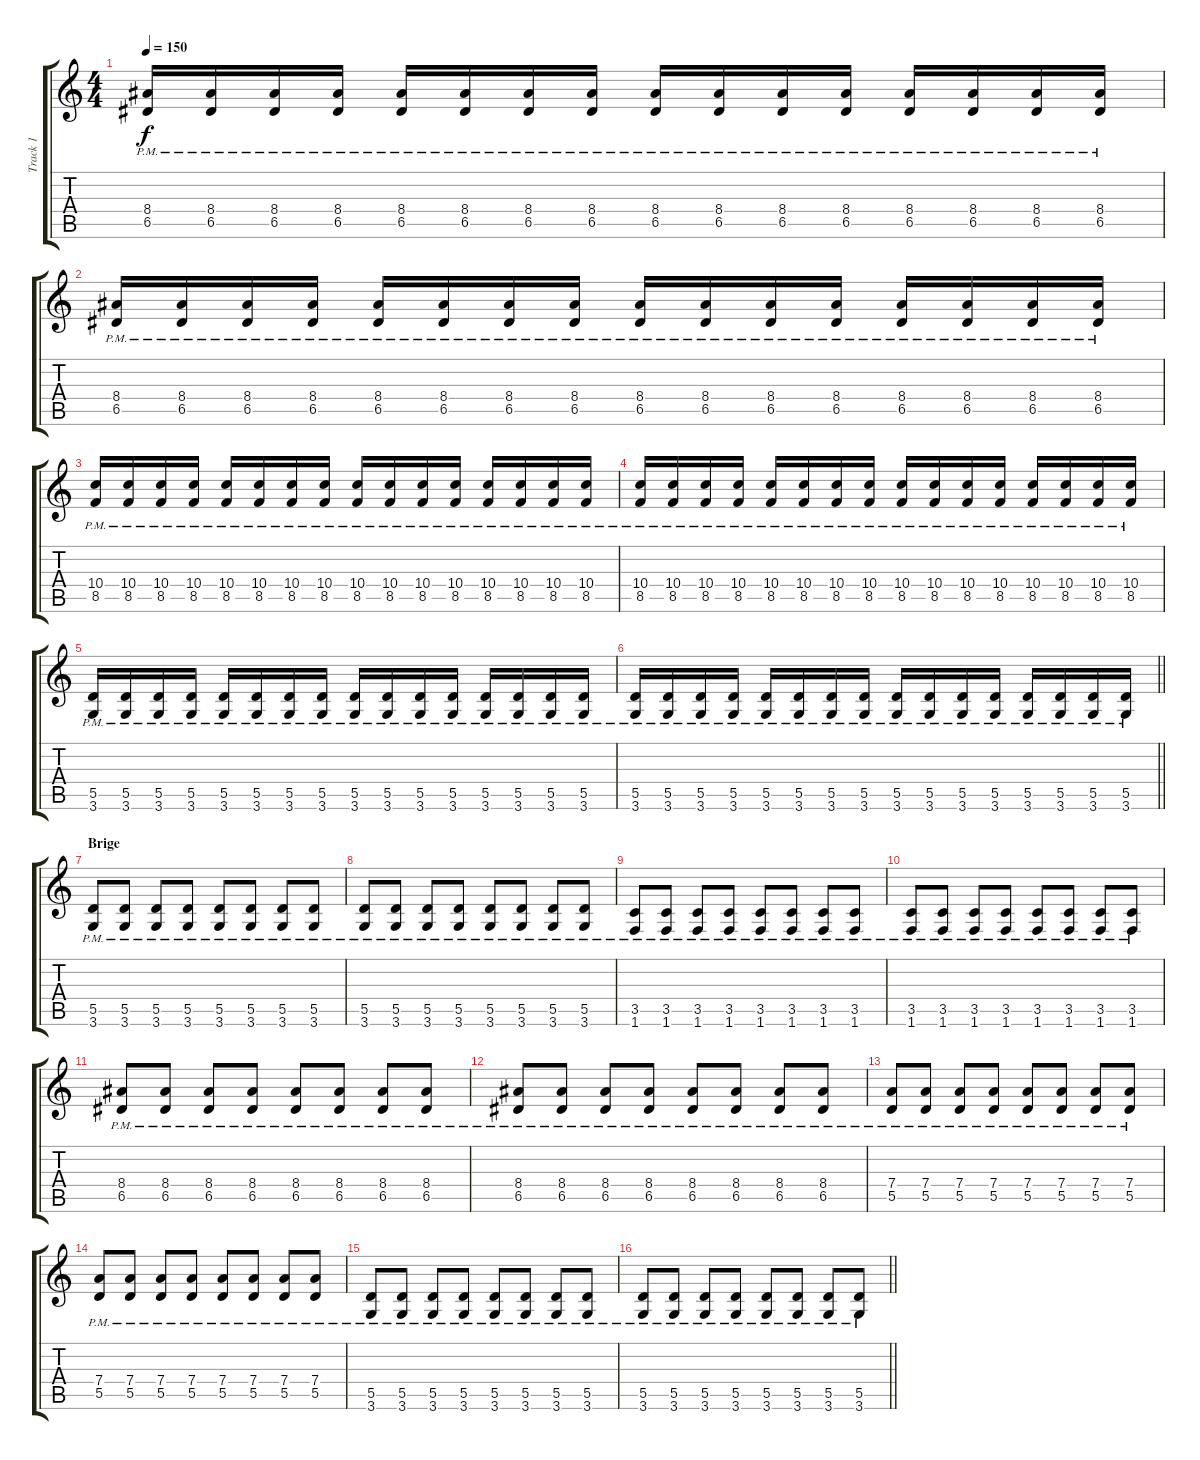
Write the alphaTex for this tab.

\track ("Track 1" "Track 1") {instrument distortionguitar}
\staff {score tabs}
\tuning (E4 B3 G3 D3 A2 E2) {hide}
\ts (4 4)
\tempo 150
\clef g2
\ks c
(8.4{pm} 6.5{pm}).16{dy f} (8.4{pm} 6.5{pm}).16 (8.4{pm} 6.5{pm}).16 (8.4{pm} 6.5{pm}).16 (8.4{pm} 6.5{pm}).16 (8.4{pm} 6.5{pm}).16 (8.4{pm} 6.5{pm}).16 (8.4{pm} 6.5{pm}).16 (8.4{pm} 6.5{pm}).16 (8.4{pm} 6.5{pm}).16 (8.4{pm} 6.5{pm}).16 (8.4{pm} 6.5{pm}).16 (8.4{pm} 6.5{pm}).16 (8.4{pm} 6.5{pm}).16 (8.4{pm} 6.5{pm}).16 (8.4{pm} 6.5{pm}).16 |
(8.4{pm} 6.5{pm}).16 (8.4{pm} 6.5{pm}).16 (8.4{pm} 6.5{pm}).16 (8.4{pm} 6.5{pm}).16 (8.4{pm} 6.5{pm}).16 (8.4{pm} 6.5{pm}).16 (8.4{pm} 6.5{pm}).16 (8.4{pm} 6.5{pm}).16 (8.4{pm} 6.5{pm}).16 (8.4{pm} 6.5{pm}).16 (8.4{pm} 6.5{pm}).16 (8.4{pm} 6.5{pm}).16 (8.4{pm} 6.5{pm}).16 (8.4{pm} 6.5{pm}).16 (8.4{pm} 6.5{pm}).16 (8.4{pm} 6.5{pm}).16 |
(10.4{pm} 8.5{pm}).16 (10.4{pm} 8.5{pm}).16 (10.4{pm} 8.5{pm}).16 (10.4{pm} 8.5{pm}).16 (10.4{pm} 8.5{pm}).16 (10.4{pm} 8.5{pm}).16 (10.4{pm} 8.5{pm}).16 (10.4{pm} 8.5{pm}).16 (10.4{pm} 8.5{pm}).16 (10.4{pm} 8.5{pm}).16 (10.4{pm} 8.5{pm}).16 (10.4{pm} 8.5{pm}).16 (10.4{pm} 8.5{pm}).16 (10.4{pm} 8.5{pm}).16 (10.4{pm} 8.5{pm}).16 (10.4{pm} 8.5{pm}).16 |
(10.4{pm} 8.5{pm}).16 (10.4{pm} 8.5{pm}).16 (10.4{pm} 8.5{pm}).16 (10.4{pm} 8.5{pm}).16 (10.4{pm} 8.5{pm}).16 (10.4{pm} 8.5{pm}).16 (10.4{pm} 8.5{pm}).16 (10.4{pm} 8.5{pm}).16 (10.4{pm} 8.5{pm}).16 (10.4{pm} 8.5{pm}).16 (10.4{pm} 8.5{pm}).16 (10.4{pm} 8.5{pm}).16 (10.4{pm} 8.5{pm}).16 (10.4{pm} 8.5{pm}).16 (10.4{pm} 8.5{pm}).16 (10.4{pm} 8.5{pm}).16 |
(5.5{pm} 3.6).16 (5.5{pm} 3.6).16 (5.5{pm} 3.6).16 (5.5{pm} 3.6).16 (5.5{pm} 3.6).16 (5.5{pm} 3.6).16 (5.5{pm} 3.6).16 (5.5{pm} 3.6).16 (5.5{pm} 3.6).16 (5.5{pm} 3.6).16 (5.5{pm} 3.6).16 (5.5{pm} 3.6).16 (5.5{pm} 3.6).16 (5.5{pm} 3.6).16 (5.5{pm} 3.6).16 (5.5{pm} 3.6).16 |
\barLineRight lightlight
(5.5{pm} 3.6).16 (5.5{pm} 3.6).16 (5.5{pm} 3.6).16 (5.5{pm} 3.6).16 (5.5{pm} 3.6).16 (5.5{pm} 3.6).16 (5.5{pm} 3.6).16 (5.5{pm} 3.6).16 (5.5{pm} 3.6).16 (5.5{pm} 3.6).16 (5.5{pm} 3.6).16 (5.5{pm} 3.6).16 (5.5{pm} 3.6).16 (5.5{pm} 3.6).16 (5.5{pm} 3.6).16 (5.5{pm} 3.6).16 |
\section ("" "Brige")
(5.5{pm} 3.6{pm}).8 (5.5{pm} 3.6{pm}).8 (5.5{pm} 3.6{pm}).8 (5.5{pm} 3.6{pm}).8 (5.5{pm} 3.6{pm}).8 (5.5{pm} 3.6{pm}).8 (5.5{pm} 3.6{pm}).8 (5.5{pm} 3.6{pm}).8 |
(5.5{pm} 3.6{pm}).8 (5.5{pm} 3.6{pm}).8 (5.5{pm} 3.6{pm}).8 (5.5{pm} 3.6{pm}).8 (5.5{pm} 3.6{pm}).8 (5.5{pm} 3.6{pm}).8 (5.5{pm} 3.6{pm}).8 (5.5{pm} 3.6{pm}).8 |
(3.5{pm} 1.6{pm}).8 (3.5{pm} 1.6{pm}).8 (3.5{pm} 1.6{pm}).8 (3.5{pm} 1.6{pm}).8 (3.5{pm} 1.6{pm}).8 (3.5{pm} 1.6{pm}).8 (3.5{pm} 1.6{pm}).8 (3.5{pm} 1.6{pm}).8 |
(3.5{pm} 1.6{pm}).8 (3.5{pm} 1.6{pm}).8 (3.5{pm} 1.6{pm}).8 (3.5{pm} 1.6{pm}).8 (3.5{pm} 1.6{pm}).8 (3.5{pm} 1.6{pm}).8 (3.5{pm} 1.6{pm}).8 (3.5{pm} 1.6{pm}).8 |
(8.4{pm} 6.5{pm}).8 (8.4{pm} 6.5{pm}).8 (8.4{pm} 6.5{pm}).8 (8.4{pm} 6.5{pm}).8 (8.4{pm} 6.5{pm}).8 (8.4{pm} 6.5{pm}).8 (8.4{pm} 6.5{pm}).8 (8.4{pm} 6.5{pm}).8 |
(8.4{pm} 6.5{pm}).8 (8.4{pm} 6.5{pm}).8 (8.4{pm} 6.5{pm}).8 (8.4{pm} 6.5{pm}).8 (8.4{pm} 6.5{pm}).8 (8.4{pm} 6.5{pm}).8 (8.4{pm} 6.5{pm}).8 (8.4{pm} 6.5{pm}).8 |
(7.4{pm} 5.5{pm}).8 (7.4{pm} 5.5{pm}).8 (7.4{pm} 5.5{pm}).8 (7.4{pm} 5.5{pm}).8 (7.4{pm} 5.5{pm}).8 (7.4{pm} 5.5{pm}).8 (7.4{pm} 5.5{pm}).8 (7.4{pm} 5.5{pm}).8 |
(7.4{pm} 5.5{pm}).8 (7.4{pm} 5.5{pm}).8 (7.4{pm} 5.5{pm}).8 (7.4{pm} 5.5{pm}).8 (7.4{pm} 5.5{pm}).8 (7.4{pm} 5.5{pm}).8 (7.4{pm} 5.5{pm}).8 (7.4{pm} 5.5{pm}).8 |
(5.5{pm} 3.6{pm}).8 (5.5{pm} 3.6{pm}).8 (5.5{pm} 3.6{pm}).8 (5.5{pm} 3.6{pm}).8 (5.5{pm} 3.6{pm}).8 (5.5{pm} 3.6{pm}).8 (5.5{pm} 3.6{pm}).8 (5.5{pm} 3.6{pm}).8 |
\barLineRight lightlight
(5.5{pm} 3.6{pm}).8 (5.5{pm} 3.6{pm}).8 (5.5{pm} 3.6{pm}).8 (5.5{pm} 3.6{pm}).8 (5.5{pm} 3.6{pm}).8 (5.5{pm} 3.6{pm}).8 (5.5{pm} 3.6{pm}).8 (5.5{pm} 3.6{pm}).8
